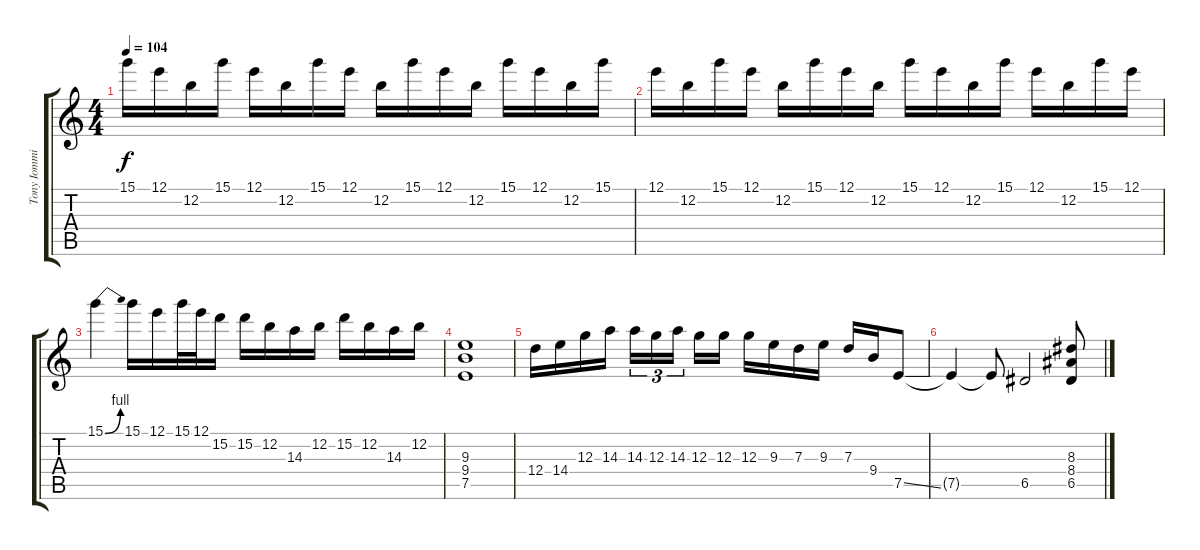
\track ("Tony Iommi" "Tony Iommi") {instrument distortionguitar}
\staff {score tabs}
\tuning (E4 B3 G3 D3 A2 E2) {hide}
\ts (4 4)
\tempo 104
\clef g2
\ks c
15.1.16{dy f} 12.1.16 12.2.16 15.1.16 12.1.16 12.2.16 15.1.16 12.1.16 12.2.16 15.1.16 12.1.16 12.2.16 15.1.16 12.1.16 12.2.16 15.1.16 |
12.1.16 12.2.16 15.1.16 12.1.16 12.2.16 15.1.16 12.1.16 12.2.16 15.1.16 12.1.16 12.2.16 15.1.16 12.1.16 12.2.16 15.1.16 12.1.16 |
15.1{be (bend 0 0 60 4)}.4 15.1.16 12.1.16 15.1.32 12.1.32 15.2.16 15.2.16 12.2.16 14.3.16 12.2.16 15.2.16 12.2.16 14.3.16 12.2.16 |
(9.3 9.4 7.5).1 |
12.4.16 14.4.16 12.3.16 14.3.16 14.3.16{tu (3 2)} 12.3.16{tu (3 2)} 14.3.16{tu (3 2)} 12.3.16 12.3.16 12.3.16 9.3.16 7.3.16 9.3.16 7.3.16 9.4.16 7.5{ss}.8 |
7.5{t}.4 7.5{t}.8 6.5.2 (8.3 8.4 6.5).8
